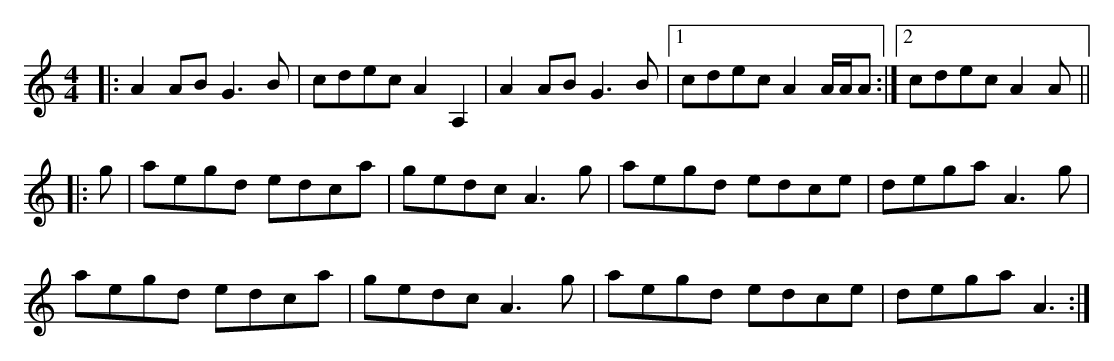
X:1
M:4/4
K:Amin
|:A2AB G3B|cdec A2A,2|A2AB G3 B|1 cdec A2 A/A/A:|2 cdec A2A||
|:g|aegd edca|gedc A3g|aegd edce|dega A3g|
aegd edca|gedc A3g|aegd edce|dega A3:|
